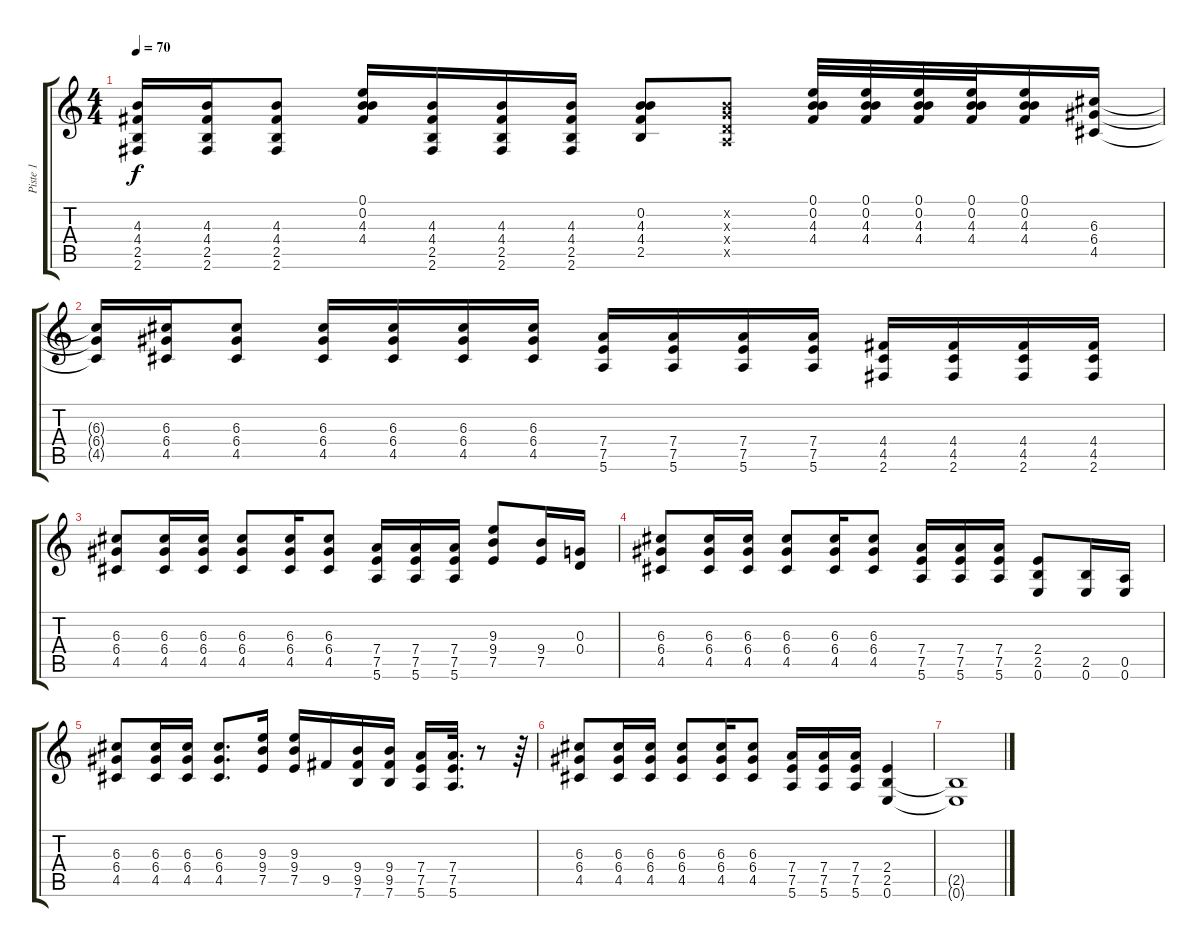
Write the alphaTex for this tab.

\track ("Piste 1" "Piste 1") {instrument acousticguitarsteel}
\staff {score tabs}
\tuning (E4 B3 G3 D3 A2 E2) {hide}
\ts (4 4)
\tempo 70
\clef g2
\ks c
(4.3 4.4 2.5 2.6).16{dy f} (4.3 4.4 2.5 2.6).16 (4.3 4.4 2.5 2.6).8 (0.1 0.2 4.3 4.4).16 (4.3 4.4 2.5 2.6).16 (4.3 4.4 2.5 2.6).16 (4.3 4.4 2.5 2.6).16 (0.2 4.3 4.4 2.5).8 (0.2{x} 0.3{x} 0.4{x} 0.5{x}).8 (0.1 0.2 4.3 4.4).32 (0.1 0.2 4.3 4.4).32 (0.1 0.2 4.3 4.4).32 (0.1 0.2 4.3 4.4).32 (0.1 0.2 4.3 4.4).16 (6.3 6.4 4.5).16 |
(6.3{t} 6.4{t} 4.5{t}).16 (6.3 6.4 4.5).16 (6.3 6.4 4.5).8 (6.3 6.4 4.5).16 (6.3 6.4 4.5).16 (6.3 6.4 4.5).16 (6.3 6.4 4.5).16 (7.4 7.5 5.6).16 (7.4 7.5 5.6).16 (7.4 7.5 5.6).16 (7.4 7.5 5.6).16 (4.4 4.5 2.6).16 (4.4 4.5 2.6).16 (4.4 4.5 2.6).16 (4.4 4.5 2.6).16 |
(6.3 6.4 4.5).8 (6.3 6.4 4.5).16 (6.3 6.4 4.5).16 (6.3 6.4 4.5).8 (6.3 6.4 4.5).16 (6.3 6.4 4.5).8 (7.4 7.5 5.6).16 (7.4 7.5 5.6).16 (7.4 7.5 5.6).16 (9.3 9.4 7.5).8 (9.4 7.5).16 (0.3 0.4).16 |
(6.3 6.4 4.5).8 (6.3 6.4 4.5).16 (6.3 6.4 4.5).16 (6.3 6.4 4.5).8 (6.3 6.4 4.5).16 (6.3 6.4 4.5).8 (7.4 7.5 5.6).16 (7.4 7.5 5.6).16 (7.4 7.5 5.6).16 (2.4 2.5 0.6).8 (2.5 0.6).16 (0.5 0.6).16 |
(6.3 6.4 4.5).8 (6.3 6.4 4.5).16 (6.3 6.4 4.5).16 (6.3 6.4 4.5).8{d} (9.3 9.4 7.5).16 (9.3 9.4 7.5).16 9.5.16 (9.4 9.5 7.6).16 (9.4 9.5 7.6).16 (7.4 7.5 5.6).16 (7.4 7.5 5.6).32{d} r.8 r.64 |
(6.3 6.4 4.5).8 (6.3 6.4 4.5).16 (6.3 6.4 4.5).16 (6.3 6.4 4.5).8 (6.3 6.4 4.5).16 (6.3 6.4 4.5).8 (7.4 7.5 5.6).16 (7.4 7.5 5.6).16 (7.4 7.5 5.6).16 (2.4 2.5 0.6).4 |
(2.5{t} 0.6{t}).1
